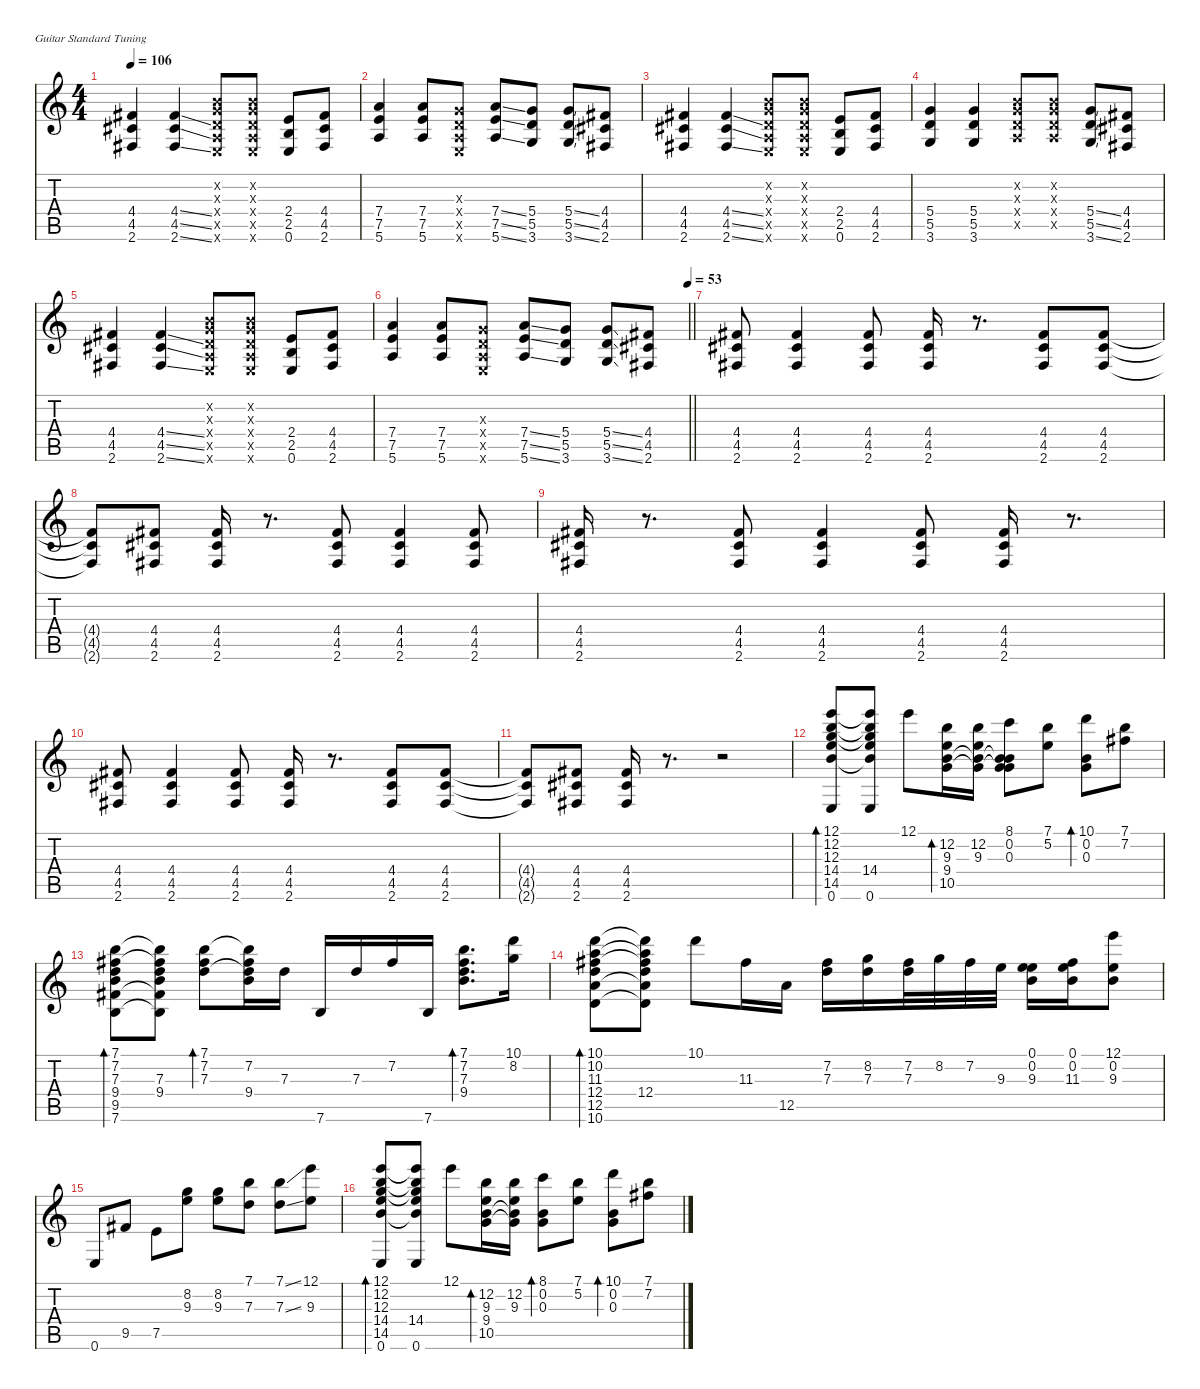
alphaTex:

\defaultSystemsLayout 4
\hideDynamics
\bracketExtendMode nobrackets
\singleTrackTrackNamePolicy hidden
\multiTrackTrackNamePolicy hidden
\otherSystemsTrackNameOrientation horizontal
\track ("James Hetfield" "dist.guit.") {defaultSystemsLayout 8 mute instrument distortionguitar}
\staff {score tabs}
\tuning (E4 B3 G3 D3 A2 E2)
\ts (4 4)
\tempo 106
\clef g2
\ks c
(4.4{acc #} 4.5{acc #} 2.6{acc #}).4{dy f beam Up} (4.4{ss acc #} 4.5{ss acc #} 2.6{ss acc #}).4{beam Up} (0.2{x} 0.3{x} 0.4{x} 0.5{x} 0.6{x}).8{beam Up} (0.2{x} 0.3{x} 0.4{x} 0.5{x} 0.6{x}).8{beam Up} (2.4 2.5 0.6).8{beam Up} (4.4{acc #} 4.5{acc #} 2.6{acc #}).8{beam Up} |
(7.4 7.5 5.6).4{beam Up} (7.4 7.5 5.6).8{beam Up} (0.3{x} 0.4{x} 0.5{x} 0.6{x}).8{beam Up} (7.4{ss} 7.5{ss} 5.6{ss}).8{beam Up} (5.4 5.5 3.6).8{beam Up} (5.4{ss} 5.5{ss} 3.6{ss}).8{beam Up} (4.4{acc #} 4.5{acc #} 2.6{acc #}).8{beam Up} |
(4.4{acc #} 4.5{acc #} 2.6{acc #}).4{beam Up} (4.4{ss acc #} 4.5{ss acc #} 2.6{ss acc #}).4{beam Up} (0.2{x} 0.3{x} 0.4{x} 0.5{x} 0.6{x}).8{beam Up} (0.2{x} 0.3{x} 0.4{x} 0.5{x} 0.6{x}).8{beam Up} (2.4 2.5 0.6).8{beam Up} (4.4{acc #} 4.5{acc #} 2.6{acc #}).8{beam Up} |
(5.4 5.5 3.6).4{beam Up} (5.4 5.5 3.6).4{beam Up} (0.2{x} 0.3{x} 0.4{x} 0.5{x}).8{beam Up} (0.2{x} 0.3{x} 0.4{x} 0.5{x}).8{beam Up} (5.4{ss} 5.5{ss} 3.6{ss}).8{beam Up} (4.4{acc #} 4.5{acc #} 2.6{acc #}).8{beam Up} |
(4.4{acc #} 4.5{acc #} 2.6{acc #}).4{beam Up} (4.4{ss acc #} 4.5{ss acc #} 2.6{ss acc #}).4{beam Up} (0.2{x} 0.3{x} 0.4{x} 0.5{x} 0.6{x}).8{beam Up} (0.2{x} 0.3{x} 0.4{x} 0.5{x} 0.6{x}).8{beam Up} (2.4 2.5 0.6).8{beam Up} (4.4{acc #} 4.5{acc #} 2.6{acc #}).8{beam Up} |
\tempo (53 1)
\barLineRight lightlight
(7.4 7.5 5.6).4{beam Up} (7.4 7.5 5.6).8{beam Up} (0.3{x} 0.4{x} 0.5{x} 0.6{x}).8{beam Up} (7.4{ss} 7.5{ss} 5.6{ss}).8{beam Up} (5.4 5.5 3.6).8{beam Up} (5.4{ss} 5.5{ss} 3.6{ss}).8{beam Up} (4.4{acc #} 4.5{acc #} 2.6{acc #}).8{beam Up} |
\tempo (53 hide)
(4.4{acc #} 4.5{acc #} 2.6{acc #}).8{beam Up} (4.4{acc #} 4.5{acc #} 2.6{acc #}).4{beam Up} (4.4{acc #} 4.5{acc #} 2.6{acc #}).8{beam Up} (4.4{acc #} 4.5{acc #} 2.6{acc #}).16{beam Up} r.8{d beam Up} (4.4{acc #} 4.5{acc #} 2.6{acc #}).8{beam Up} (4.4{acc #} 4.5{acc #} 2.6{acc #}).8{beam Up} |
(4.4{t acc #} 4.5{t acc #} 2.6{t acc #}).8{beam Up} (4.4{acc #} 4.5{acc #} 2.6{acc #}).8{beam Up} (4.4{acc #} 4.5{acc #} 2.6{acc #}).16{beam Up} r.8{d beam Up} (4.4{acc #} 4.5{acc #} 2.6{acc #}).8{beam Up} (4.4{acc #} 4.5{acc #} 2.6{acc #}).4{beam Up} (4.4{acc #} 4.5{acc #} 2.6{acc #}).8{beam Up} |
(4.4{acc #} 4.5{acc #} 2.6{acc #}).16{beam Up} r.8{d beam Up} (4.4{acc #} 4.5{acc #} 2.6{acc #}).8{beam Up} (4.4{acc #} 4.5{acc #} 2.6{acc #}).4{beam Up} (4.4{acc #} 4.5{acc #} 2.6{acc #}).8{beam Up} (4.4{acc #} 4.5{acc #} 2.6{acc #}).16{beam Up} r.8{d beam Up} |
(4.4{acc #} 4.5{acc #} 2.6{acc #}).8{beam Up} (4.4{acc #} 4.5{acc #} 2.6{acc #}).4{beam Up} (4.4{acc #} 4.5{acc #} 2.6{acc #}).8{beam Up} (4.4{acc #} 4.5{acc #} 2.6{acc #}).16{beam Up} r.8{d beam Up} (4.4{acc #} 4.5{acc #} 2.6{acc #}).8{beam Up} (4.4{acc #} 4.5{acc #} 2.6{acc #}).8{beam Up} |
(4.4{t acc #} 4.5{t acc #} 2.6{t acc #}).8{beam Up} (4.4{acc #} 4.5{acc #} 2.6{acc #}).8{beam Up} (4.4{acc #} 4.5{acc #} 2.6{acc #}).16{beam Up} r.8{d beam Up} r.2{beam Up} |
(12.1 12.2 12.3 14.4 14.5 0.6).8{bd 60 instrument acousticguitarsteel beam Up} (12.1{t} 12.2{t} 12.3{t} 14.4 14.5{t} 0.6).8{beam Up} 12.1.8{beam Down} (12.2 9.3 9.4 10.5).16{bd 60 beam Down} (12.2 9.3 9.4{t} 10.5{t}).16{beam Down} (8.1 0.2 0.3 9.4{t} 10.5{t}).8{beam Down} (7.1 5.2).8{beam Down} (10.1 0.2 0.3).8{bd 60 beam Down} (7.1 7.2{acc #}).8{beam Down} |
(7.1 7.2{acc #} 7.3 9.4 9.5{acc #} 7.6).8{bd 60 beam Down} (7.1{t} 7.2{t acc #} 7.3 9.4 9.5{t acc #} 7.6{t}).8{beam Down} (7.1 7.2{acc #} 7.3).8{bd 60 beam Down} (7.1{t} 7.2{acc #} 7.3{t} 9.4).16{beam Down} 7.3.16{beam Down} 7.6.16{beam Up} 7.3.16{beam Up} 7.2{acc #}.16{beam Up} 7.6.16{beam Up} (7.1 7.2{acc #} 7.3 9.4).8{d bd 60 beam Down} (10.1 8.2).16{beam Down} |
(10.1 10.2 11.3{acc #} 12.4 12.5 10.6).8{bd 60 beam Down} (10.1{t} 10.2{t} 11.3{t acc #} 12.4 12.5{t} 10.6{t}).8{beam Down} 10.1.8{beam Down} 11.3{acc #}.16{beam Down} 12.5.16{beam Down} (7.2{acc #} 7.3).16{beam Down} (8.2 7.3).16{beam Down} (7.2{acc #} 7.3).32{beam Down} 8.2.32{beam Down} 7.2{acc #}.32{beam Down} 9.3.32{beam Down} (0.1 0.2 9.3).16{beam Down} (0.1 0.2 11.3{acc #}).16{beam Down} (12.1 0.2 9.3).8{beam Down} |
0.6.8{beam Up} 9.5{acc #}.8{beam Up} 7.5.8{beam Down} (8.2 9.3).8{beam Down} (8.2 9.3).8{beam Down} (7.1 7.3).8{beam Down} (7.1{ss} 7.3{ss}).8{beam Down} (12.1 9.3).8{beam Down} |
(12.1 12.2 12.3 14.4 14.5 0.6).8{bd 60 beam Up} (12.1{t} 12.2{t} 12.3{t} 14.4 14.5{t} 0.6).8{beam Up} 12.1.8{beam Down} (12.2 9.3 9.4 10.5).16{bd 60 beam Down} (12.2 9.3 9.4{t} 10.5{t}).16{beam Down} (8.1 0.2 0.3).8{bd 60 beam Down} (7.1 5.2).8{beam Down} (10.1 0.2 0.3).8{bd 60 beam Down} (7.1 7.2{acc #}).8{beam Down}
